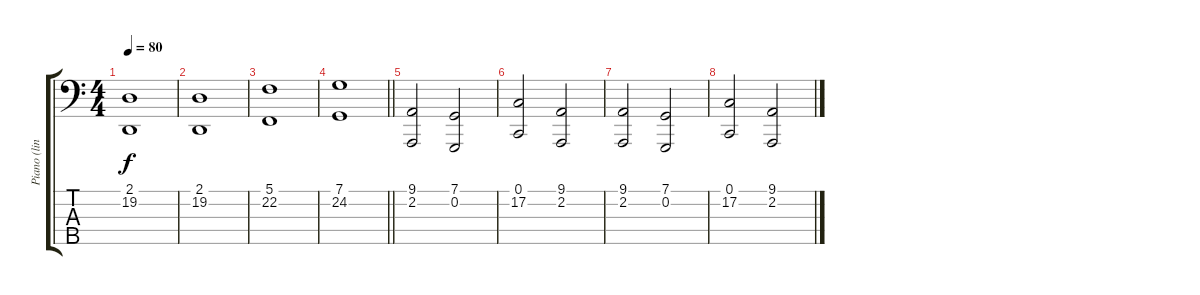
\track ("Piano (links)" "Piano (lin") {instrument acousticgrandpiano}
\staff {score tabs}
\tuning (C2 G1 D1 A0 E0) {hide}
\ts (4 4)
\tempo 80
\clef f4
\ks c
(2.1 19.2).1{dy f} |
(2.1 19.2).1 |
(5.1 22.2).1 |
\barLineRight lightlight
(7.1 24.2).1 |
(9.1 2.2).2 (7.1 0.2).2 |
(0.1 17.2).2 (9.1 2.2).2 |
(9.1 2.2).2 (7.1 0.2).2 |
(0.1 17.2).2 (9.1 2.2).2
